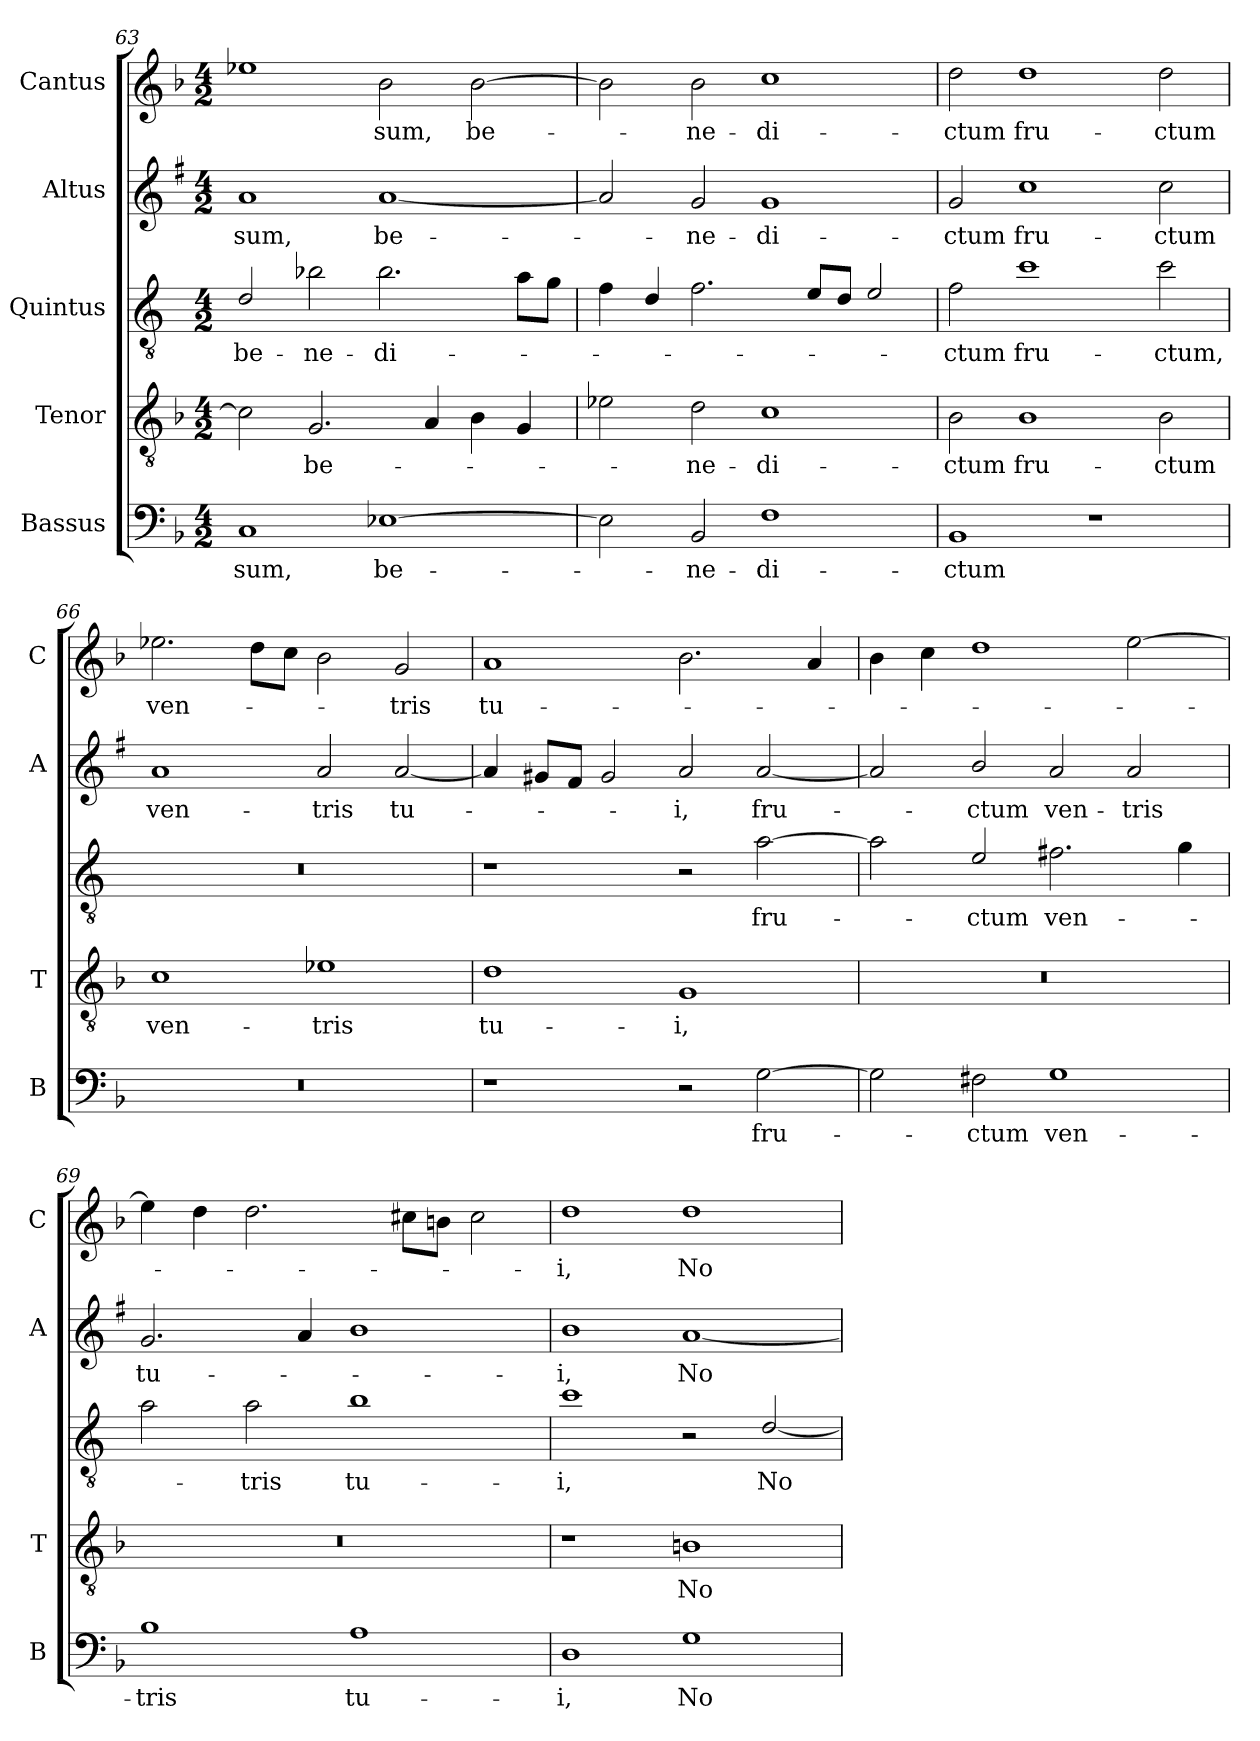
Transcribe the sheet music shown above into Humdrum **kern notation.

**kern	**text	**kern	**text	**kern	**text	**kern	**text	**kern	**text
*part5	*part5	*part4	*part4	*part3	*part3	*part2	*part2	*part1	*part1
*staff5	*staff5	*staff4	*staff4	*staff3	*staff3	*staff2	*staff2	*staff1	*staff1
*I"Bassus	*	*I"Tenor	*	*I"Quintus	*	*I"Altus	*	*I"Cantus	*
*I'B	*	*I'T	*	*	*	*I'A	*	*I'C	*
*clefF4	*	*clefGv2	*	*clefGv2	*	*clefG2	*	*clefG2	*
*	*	*	*	*ITrd4c7	*	*ITrd1c2	*	*	*
*k[b-]	*	*k[b-]	*	*k[b-]	*	*k[b-]	*	*k[b-]	*
*F:	*	*F:	*	*F:	*	*F:	*	*F:	*
*M4/2	*	*M4/2	*	*M4/2	*	*M4/2	*	*M4/2	*
=63	=63	=63	=63	=63	=63	=63	=63	=63	=63
!	!LO:LY:b	!	!	!	!LO:LY:b	!	!LO:LY:b	!	!
1C	-sum,	2c\]	.	2G/	be-	1g	-sum,	1ee-X	.
!	!	!	!LO:LY:b	!	!LO:LY:b	!	!	!	!
.	.	2.G/	be-	2e-X\	-ne-	.	.	.	.
!	!LO:LY:b	!	!	!	!LO:LY:b	!	!LO:LY:b	!	!LO:LY:b
[1E-X	be-	.	.	2.e-\	-di-	[1g	be-	2b-\	-sum,
.	.	4A/	.	.	.	.	.	.	.
!	!	!	!	!	!	!	!	!	!LO:LY:b
.	.	4B-\	.	.	.	.	.	[2b-\	be-
.	.	4G/	.	8d\L	.	.	.	.	.
.	.	.	.	8c\J	.	.	.	.	.
=64	=64	=64	=64	=64	=64	=64	=64	=64	=64
2E-\]	.	2e-X\	.	4B-\	.	2g/]	.	2b-\]	.
.	.	.	.	4G/	.	.	.	.	.
!	!LO:LY:b	!	!LO:LY:b	!	!	!	!LO:LY:b	!	!LO:LY:b
2BB-/	-ne-	2d\	-ne-	2.B-\	.	2f/	-ne-	2b-\	-ne-
!	!LO:LY:b	!	!LO:LY:b	!	!	!	!LO:LY:b	!	!LO:LY:b
1F	-di-	1c	-di-	.	.	1f	-di-	1cc	-di-
.	.	.	.	8A/L	.	.	.	.	.
.	.	.	.	8G/J	.	.	.	.	.
.	.	.	.	2A/	.	.	.	.	.
=65	=65	=65	=65	=65	=65	=65	=65	=65	=65
!	!LO:LY:b	!	!LO:LY:b	!	!LO:LY:b	!	!LO:LY:b	!	!LO:LY:b
1BB-	-ctum	2B-\	-ctum	2B-\	-ctum	2f/	-ctum	2dd\	-ctum
!	!	!	!LO:LY:b	!	!LO:LY:b	!	!LO:LY:b	!	!LO:LY:b
.	.	1B-	fru-	1f	fru-	1b-	fru-	1dd	fru-
1r	.	.	.	.	.	.	.	.	.
!	!	!	!LO:LY:b	!	!LO:LY:b	!	!LO:LY:b	!	!LO:LY:b
.	.	2B-\	-ctum	2f\	-ctum,	2b-\	-ctum	2dd\	-ctum
!!LO:LB:g=z
=66	=66	=66	=66	=66	=66	=66	=66	=66	=66
!	!	!	!LO:LY:b	!	!	!	!LO:LY:b	!	!LO:LY:b
0r	.	1c	ven-	0r	.	1g	ven-	2.ee-X\	ven-
.	.	.	.	.	.	.	.	8dd\L	.
.	.	.	.	.	.	.	.	8cc\J	.
!	!	!	!LO:LY:b	!	!	!	!LO:LY:b	!	!
.	.	1e-X	-tris	.	.	2g/	-tris	2b-\	.
!	!	!	!	!	!	!	!LO:LY:b	!	!LO:LY:b
.	.	.	.	.	.	[2g/	tu-	2g/	-tris
=67	=67	=67	=67	=67	=67	=67	=67	=67	=67
!	!	!	!LO:LY:b	!	!	!	!	!	!LO:LY:b
1r	.	1d	tu-	1r	.	4g/]	.	1a	tu-
.	.	.	.	.	.	8f#X/L	.	.	.
.	.	.	.	.	.	8e/J	.	.	.
.	.	.	.	.	.	2f#/	.	.	.
!	!	!	!LO:LY:b	!	!	!	!LO:LY:b	!	!
2r	.	1G	-i,	2r	.	2g/	-i,	2.b-\	.
!	!LO:LY:b	!	!	!	!LO:LY:b	!	!LO:LY:b	!	!
[2G\	fru-	.	.	[2d\	fru-	[2g/	fru-	.	.
.	.	.	.	.	.	.	.	4a/	.
=68	=68	=68	=68	=68	=68	=68	=68	=68	=68
2G\]	.	0r	.	2d\]	.	2g/]	.	4b-\	.
.	.	.	.	.	.	.	.	4cc\	.
!	!LO:LY:b	!	!	!	!LO:LY:b	!	!LO:LY:b	!	!
2F#X\	-ctum	.	.	2A/	-ctum	2a/	-ctum	1dd	.
!	!LO:LY:b	!	!	!	!LO:LY:b	!	!LO:LY:b	!	!
1G	ven-	.	.	2.Bn\	ven-	2g/	ven-	.	.
!	!	!	!	!	!	!	!LO:LY:b	!	!
.	.	.	.	.	.	2g/	-tris	[2ee\	.
.	.	.	.	4c\	.	.	.	.	.
=69	=69	=69	=69	=69	=69	=69	=69	=69	=69
!	!LO:LY:b	!	!	!	!	!	!LO:LY:b	!	!
1B-	-tris	0r	.	2d\	.	2.f/	tu-	4ee\]	.
.	.	.	.	.	.	.	.	4dd\	.
!	!	!	!	!	!LO:LY:b	!	!	!	!
.	.	.	.	2d\	-tris	.	.	2.dd\	.
.	.	.	.	.	.	4g/	.	.	.
!	!LO:LY:b	!	!	!	!LO:LY:b	!	!	!	!
1A	tu-	.	.	1e	tu-	1a	.	.	.
.	.	.	.	.	.	.	.	8cc#X\L	.
.	.	.	.	.	.	.	.	8bn\J	.
.	.	.	.	.	.	.	.	2cc#\	.
=70	=70	=70	=70	=70	=70	=70	=70	=70	=70
!	!LO:LY:b	!	!	!	!LO:LY:b	!	!LO:LY:b	!	!LO:LY:b
1D	-i,	1r	.	1f	-i,	1a	-i,	1dd	-i,
!	!LO:LY:b	!	!LO:LY:b	!	!	!	!LO:LY:b	!	!LO:LY:b
1G	No-	1Bn	No-	2r	.	[1g	No-	1dd	No-
!	!	!	!	!	!LO:LY:b	!	!	!	!
.	.	.	.	[2G/	No-	.	.	.	.
=	=	=	=	=	=	=	=	=	=
*-	*-	*-	*-	*-	*-	*-	*-	*-	*-
